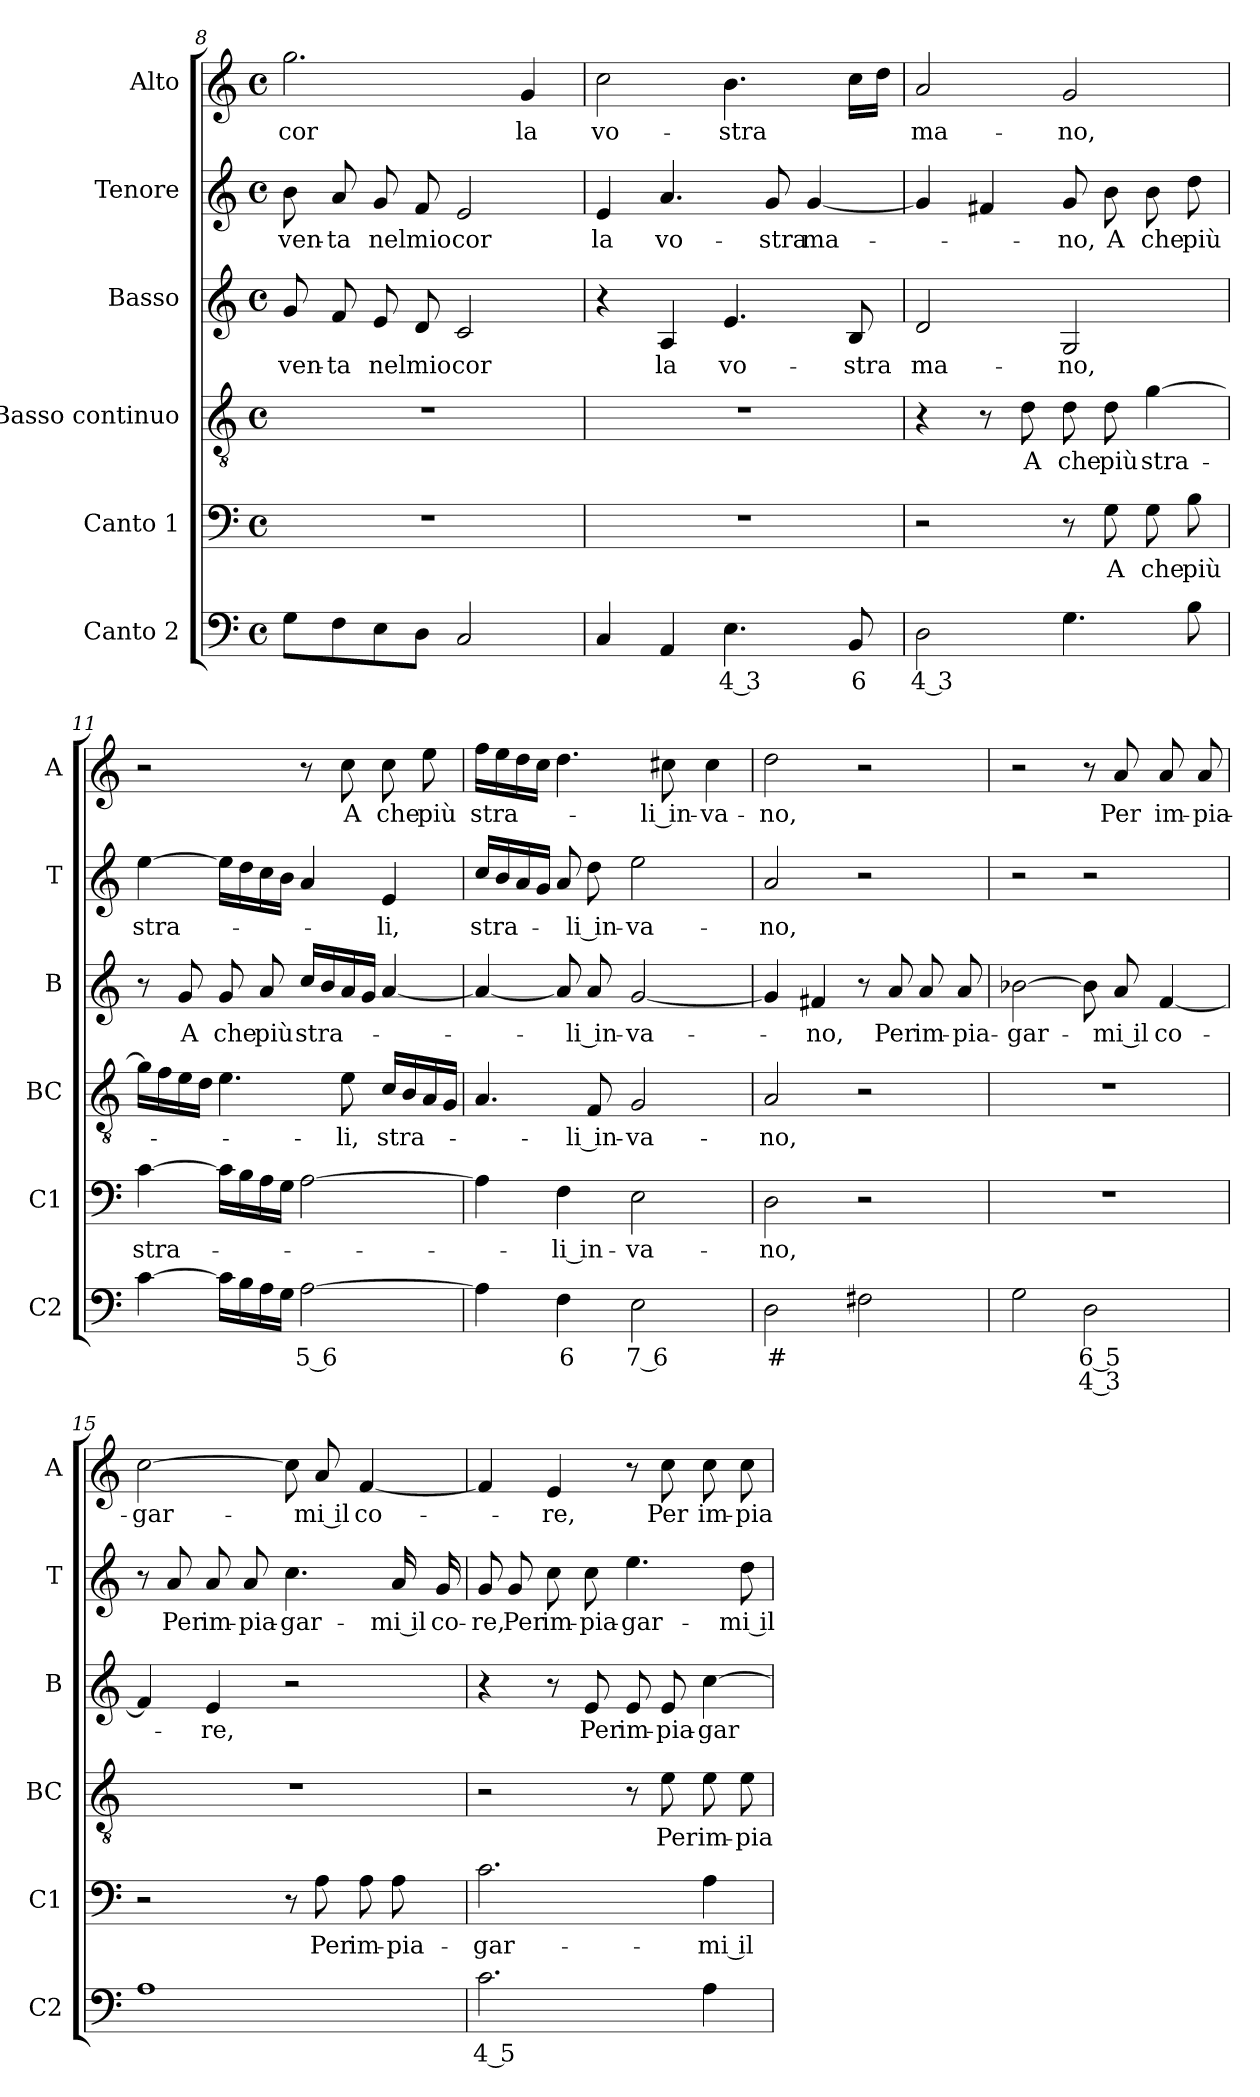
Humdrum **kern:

**kern	**text	**text	**kern	**text	**kern	**text	**kern	**text	**kern	**text	**kern	**text
*part6	*part6	*part6	*part5	*part5	*part4	*part4	*part3	*part3	*part2	*part2	*part1	*part1
*staff6	*staff6	*staff6	*staff5	*staff5	*staff4	*staff4	*staff3	*staff3	*staff2	*staff2	*staff1	*staff1
*I"Canto 2	*	*	*I"Canto 1	*	*I"Basso continuo	*	*I"Basso	*	*I"Tenore	*	*I"Alto	*
*I'C2	*	*	*I'C1	*	*I'BC	*	*I'B	*	*I'T	*	*I'A	*
*clefF4	*	*	*clefF4	*	*clefGv2	*	*clefG2	*	*clefG2	*	*clefG2	*
*M4/4	*	*	*M4/4	*	*M4/4	*	*M4/4	*	*M4/4	*	*M4/4	*
*met(c)	*	*	*met(c)	*	*met(c)	*	*met(c)	*	*met(c)	*	*met(c)	*
=8	=8	=8	=8	=8	=8	=8	=8	=8	=8	=8	=8	=8
!	!	!	!	!	!	!	!	!LO:LY:b	!	!LO:LY:b	!	!LO:LY:b
8GL	.	.	1r	.	1r	.	8g/	-ven-	8b\	-ven-	2.gg\	cor
!	!	!	!	!	!	!	!	!LO:LY:b	!	!LO:LY:b	!	!
8F	.	.	.	.	.	.	8f/	-ta	8a/	-ta	.	.
!	!	!	!	!	!	!	!	!LO:LY:b	!	!LO:LY:b	!	!
8E	.	.	.	.	.	.	8e/	nel	8g/	nel	.	.
!	!	!	!	!	!	!	!	!LO:LY:b	!	!LO:LY:b	!	!
8DJ	.	.	.	.	.	.	8d/	mio	8f/	mio	.	.
!	!	!	!	!	!	!	!	!LO:LY:b	!	!LO:LY:b	!	!
2C/	.	.	.	.	.	.	2c/	cor	2e/	cor	.	.
!	!	!	!	!	!	!	!	!	!	!	!	!LO:LY:b
.	.	.	.	.	.	.	.	.	.	.	4g/	la
=9	=9	=9	=9	=9	=9	=9	=9	=9	=9	=9	=9	=9
!	!	!	!	!	!	!	!	!	!	!LO:LY:b	!	!LO:LY:b
4C/	.	.	1r	.	1r	.	4r	.	4e/	la	2cc\	vo-
!	!	!	!	!	!	!	!	!LO:LY:b	!	!LO:LY:b	!	!
4AA/	.	.	.	.	.	.	4A/	la	4.a/	vo-	.	.
!	!LO:LY:b	!	!	!	!	!	!	!LO:LY:b	!	!	!	!LO:LY:b
4.E\	4 3	.	.	.	.	.	4.e/	vo-	.	.	4.b\	-stra
!	!	!	!	!	!	!	!	!	!	!LO:LY:b	!	!
.	.	.	.	.	.	.	.	.	8g/	-stra	.	.
!	!	!	!	!	!	!	!	!	!	!LO:LY:b	!	!
.	.	.	.	.	.	.	.	.	[4g/	ma-	.	.
!	!LO:LY:b	!	!	!	!	!	!	!LO:LY:b	!	!	!	!
8BB/	6	.	.	.	.	.	8B/	-stra	.	.	16ccLL	.
.	.	.	.	.	.	.	.	.	.	.	16ddJJ	.
=10	=10	=10	=10	=10	=10	=10	=10	=10	=10	=10	=10	=10
!	!LO:LY:b	!	!	!	!	!	!	!LO:LY:b	!	!	!	!LO:LY:b
2D\	4 3	.	2r	.	4r	.	2d/	ma-	4g/]	.	2a/	ma-
.	.	.	.	.	8r	.	.	.	4f#X/	.	.	.
!	!	!	!	!	!	!LO:LY:b	!	!	!	!	!	!
.	.	.	.	.	8d\	A	.	.	.	.	.	.
!	!	!	!	!	!	!LO:LY:b	!	!LO:LY:b	!	!LO:LY:b	!	!LO:LY:b
4.G\	.	.	8r	.	8d\	che	2G/	-no,	8g/	-no,	2g/	-no,
!	!	!	!	!LO:LY:b	!	!LO:LY:b	!	!	!	!LO:LY:b	!	!
.	.	.	8G\	A	8d\	più	.	.	8b\	A	.	.
!	!	!	!	!LO:LY:b	!	!LO:LY:b	!	!	!	!LO:LY:b	!	!
.	.	.	8G\	che	[4g\	stra-	.	.	8b\	che	.	.
!	!	!	!	!LO:LY:b	!	!	!	!	!	!LO:LY:b	!	!
8B\	.	.	8B\	più	.	.	.	.	8dd\	più	.	.
!!LO:PB:g=z
=11	=11	=11	=11	=11	=11	=11	=11	=11	=11	=11	=11	=11
!	!	!	!	!LO:LY:b	!	!	!	!	!	!LO:LY:b	!	!
[4c\	.	.	[4c\	stra-	16gLL]	.	8r	.	[4ee\	stra-	2r	.
.	.	.	.	.	16f	.	.	.	.	.	.	.
!	!	!	!	!	!	!	!	!LO:LY:b	!	!	!	!
.	.	.	.	.	16e	.	8g/	A	.	.	.	.
.	.	.	.	.	16dJJ	.	.	.	.	.	.	.
!	!	!	!	!	!	!	!	!LO:LY:b	!	!	!	!
16cLL]	.	.	16cLL]	.	4.e\	.	8g/	che	16eeLL]	.	.	.
16B	.	.	16B	.	.	.	.	.	16dd	.	.	.
!	!	!	!	!	!	!	!	!LO:LY:b	!	!	!	!
16A	.	.	16A	.	.	.	8a/	più	16cc	.	.	.
16GJJ	.	.	16GJJ	.	.	.	.	.	16bJJ	.	.	.
!	!LO:LY:b	!	!	!	!	!	!	!LO:LY:b	!	!	!	!
[2A\	5 6	.	[2A\	.	.	.	16ccLL	stra-	4a/	.	8r	.
.	.	.	.	.	.	.	16b	.	.	.	.	.
!	!	!	!	!	!	!LO:LY:b	!	!	!	!	!	!LO:LY:b
.	.	.	.	.	8e\	-li,	16a	.	.	.	8cc\	A
.	.	.	.	.	.	.	16gJJ	.	.	.	.	.
!	!	!	!	!	!	!LO:LY:b	!	!	!	!LO:LY:b	!	!LO:LY:b
.	.	.	.	.	16cLL	stra-	[4a/	.	4e/	-li,	8cc\	che
.	.	.	.	.	16B	.	.	.	.	.	.	.
!	!	!	!	!	!	!	!	!	!	!	!	!LO:LY:b
.	.	.	.	.	16A	.	.	.	.	.	8ee\	più
.	.	.	.	.	16GJJ	.	.	.	.	.	.	.
=12	=12	=12	=12	=12	=12	=12	=12	=12	=12	=12	=12	=12
!	!	!	!	!	!	!	!	!	!	!LO:LY:b	!	!LO:LY:b
4A\]	.	.	4A\]	.	4.A/	.	4a/_	.	16ccLL	stra-	16ffLL	stra-
.	.	.	.	.	.	.	.	.	16b	.	16ee	.
.	.	.	.	.	.	.	.	.	16a	.	16dd	.
.	.	.	.	.	.	.	.	.	16gJJ	.	16ccJJ	.
!	!LO:LY:b	!	!	!LO:LY:b	!	!	!	!	!	!	!	!
4F\	6	.	4F\	li in-	.	.	8a/]	.	8a	.	4.dd\	.
!	!	!	!	!	!	!LO:LY:b	!	!LO:LY:b	!	!LO:LY:b	!	!
.	.	.	.	.	8F/	li in-	8a/	li in-	8dd\	li in-	.	.
!	!LO:LY:b	!	!	!LO:LY:b	!	!LO:LY:b	!	!LO:LY:b	!	!LO:LY:b	!	!
2E\	7 6	.	2E\	-va-	2G/	-va-	[2g/	-va-	2ee\	-va-	.	.
!	!	!	!	!	!	!	!	!	!	!	!	!LO:LY:b
.	.	.	.	.	.	.	.	.	.	.	8cc#X\	li in-
!	!	!	!	!	!	!	!	!	!	!	!	!LO:LY:b
.	.	.	.	.	.	.	.	.	.	.	4cc#\	-va-
=13	=13	=13	=13	=13	=13	=13	=13	=13	=13	=13	=13	=13
!	!LO:LY:b	!	!	!LO:LY:b	!	!LO:LY:b	!	!	!	!LO:LY:b	!	!LO:LY:b
2D\	#	.	2D\	-no,	2A/	-no,	4g/]	.	2a/	-no,	2dd\	-no,
!	!	!	!	!	!	!	!	!LO:LY:b	!	!	!	!
.	.	.	.	.	.	.	4f#X/	-no,	.	.	.	.
2F#X\	.	.	2r	.	2r	.	8r	.	2r	.	2r	.
!	!	!	!	!	!	!	!	!LO:LY:b	!	!	!	!
.	.	.	.	.	.	.	8a/	Per	.	.	.	.
!	!	!	!	!	!	!	!	!LO:LY:b	!	!	!	!
.	.	.	.	.	.	.	8a/	im-	.	.	.	.
!	!	!	!	!	!	!	!	!LO:LY:b	!	!	!	!
.	.	.	.	.	.	.	8a/	-pia-	.	.	.	.
=14	=14	=14	=14	=14	=14	=14	=14	=14	=14	=14	=14	=14
!	!	!	!	!	!	!	!	!LO:LY:b	!	!	!	!
2G\	.	.	1r	.	1r	.	[2b-X\	-gar-	2r	.	2r	.
!	!LO:LY:b	!LO:LY:b	!	!	!	!	!	!	!	!	!	!
2D\	6 5	4 3	.	.	.	.	8b-\]	.	2r	.	8r	.
!	!	!	!	!	!	!	!	!LO:LY:b	!	!	!	!LO:LY:b
.	.	.	.	.	.	.	8a/	mi il	.	.	8a/	Per
!	!	!	!	!	!	!	!	!LO:LY:b	!	!	!	!LO:LY:b
.	.	.	.	.	.	.	[4f/	co-	.	.	8a/	im-
!	!	!	!	!	!	!	!	!	!	!	!	!LO:LY:b
.	.	.	.	.	.	.	.	.	.	.	8a/	-pia-
!!LO:LB:g=z
=15	=15	=15	=15	=15	=15	=15	=15	=15	=15	=15	=15	=15
!	!	!	!	!	!	!	!	!	!	!	!	!LO:LY:b
1A	.	.	2r	.	1r	.	4f/]	.	8r	.	[2cc\	-gar-
!	!	!	!	!	!	!	!	!	!	!LO:LY:b	!	!
.	.	.	.	.	.	.	.	.	8a/	Per	.	.
!	!	!	!	!	!	!	!	!LO:LY:b	!	!LO:LY:b	!	!
.	.	.	.	.	.	.	4e/	-re,	8a/	im-	.	.
!	!	!	!	!	!	!	!	!	!	!LO:LY:b	!	!
.	.	.	.	.	.	.	.	.	8a/	-pia-	.	.
!	!	!	!	!	!	!	!	!	!	!LO:LY:b	!	!
.	.	.	8r	.	.	.	2r	.	4.cc\	-gar-	8cc\]	.
!	!	!	!	!LO:LY:b	!	!	!	!	!	!	!	!LO:LY:b
.	.	.	8A\	Per	.	.	.	.	.	.	8a/	mi il
!	!	!	!	!LO:LY:b	!	!	!	!	!	!	!	!LO:LY:b
.	.	.	8A\	im-	.	.	.	.	.	.	[4f/	co-
!	!	!	!	!LO:LY:b	!	!	!	!	!	!LO:LY:b	!	!
.	.	.	8A\	-pia-	.	.	.	.	16a/	mi il	.	.
!	!	!	!	!	!	!	!	!	!	!LO:LY:b	!	!
.	.	.	.	.	.	.	.	.	16g/	co-	.	.
=16	=16	=16	=16	=16	=16	=16	=16	=16	=16	=16	=16	=16
!	!LO:LY:b	!	!	!LO:LY:b	!	!	!	!	!	!LO:LY:b	!	!
2.c\	4 5	.	2.c\	-gar-	2r	.	4r	.	8g/	-re,	4f/]	.
!	!	!	!	!	!	!	!	!	!	!LO:LY:b	!	!
.	.	.	.	.	.	.	.	.	8g/	Per	.	.
!	!	!	!	!	!	!	!	!	!	!LO:LY:b	!	!LO:LY:b
.	.	.	.	.	.	.	8r	.	8cc\	im-	4e/	-re,
!	!	!	!	!	!	!	!	!LO:LY:b	!	!LO:LY:b	!	!
.	.	.	.	.	.	.	8e/	Per	8cc\	-pia-	.	.
!	!	!	!	!	!	!	!	!LO:LY:b	!	!LO:LY:b	!	!
.	.	.	.	.	8r	.	8e/	im-	4.ee\	-gar-	8r	.
!	!	!	!	!	!	!LO:LY:b	!	!LO:LY:b	!	!	!	!LO:LY:b
.	.	.	.	.	8e\	Per	8e/	-pia-	.	.	8cc\	Per
!	!	!	!	!LO:LY:b	!	!LO:LY:b	!	!LO:LY:b	!	!	!	!LO:LY:b
4A\	.	.	4A\	mi il	8e\	im-	[4cc\	-gar-	.	.	8cc\	im-
!	!	!	!	!	!	!LO:LY:b	!	!	!	!LO:LY:b	!	!LO:LY:b
.	.	.	.	.	8e\	-pia-	.	.	8dd\	mi il	8cc\	-pia-
=	=	=	=	=	=	=	=	=	=	=	=	=
*-	*-	*-	*-	*-	*-	*-	*-	*-	*-	*-	*-	*-
